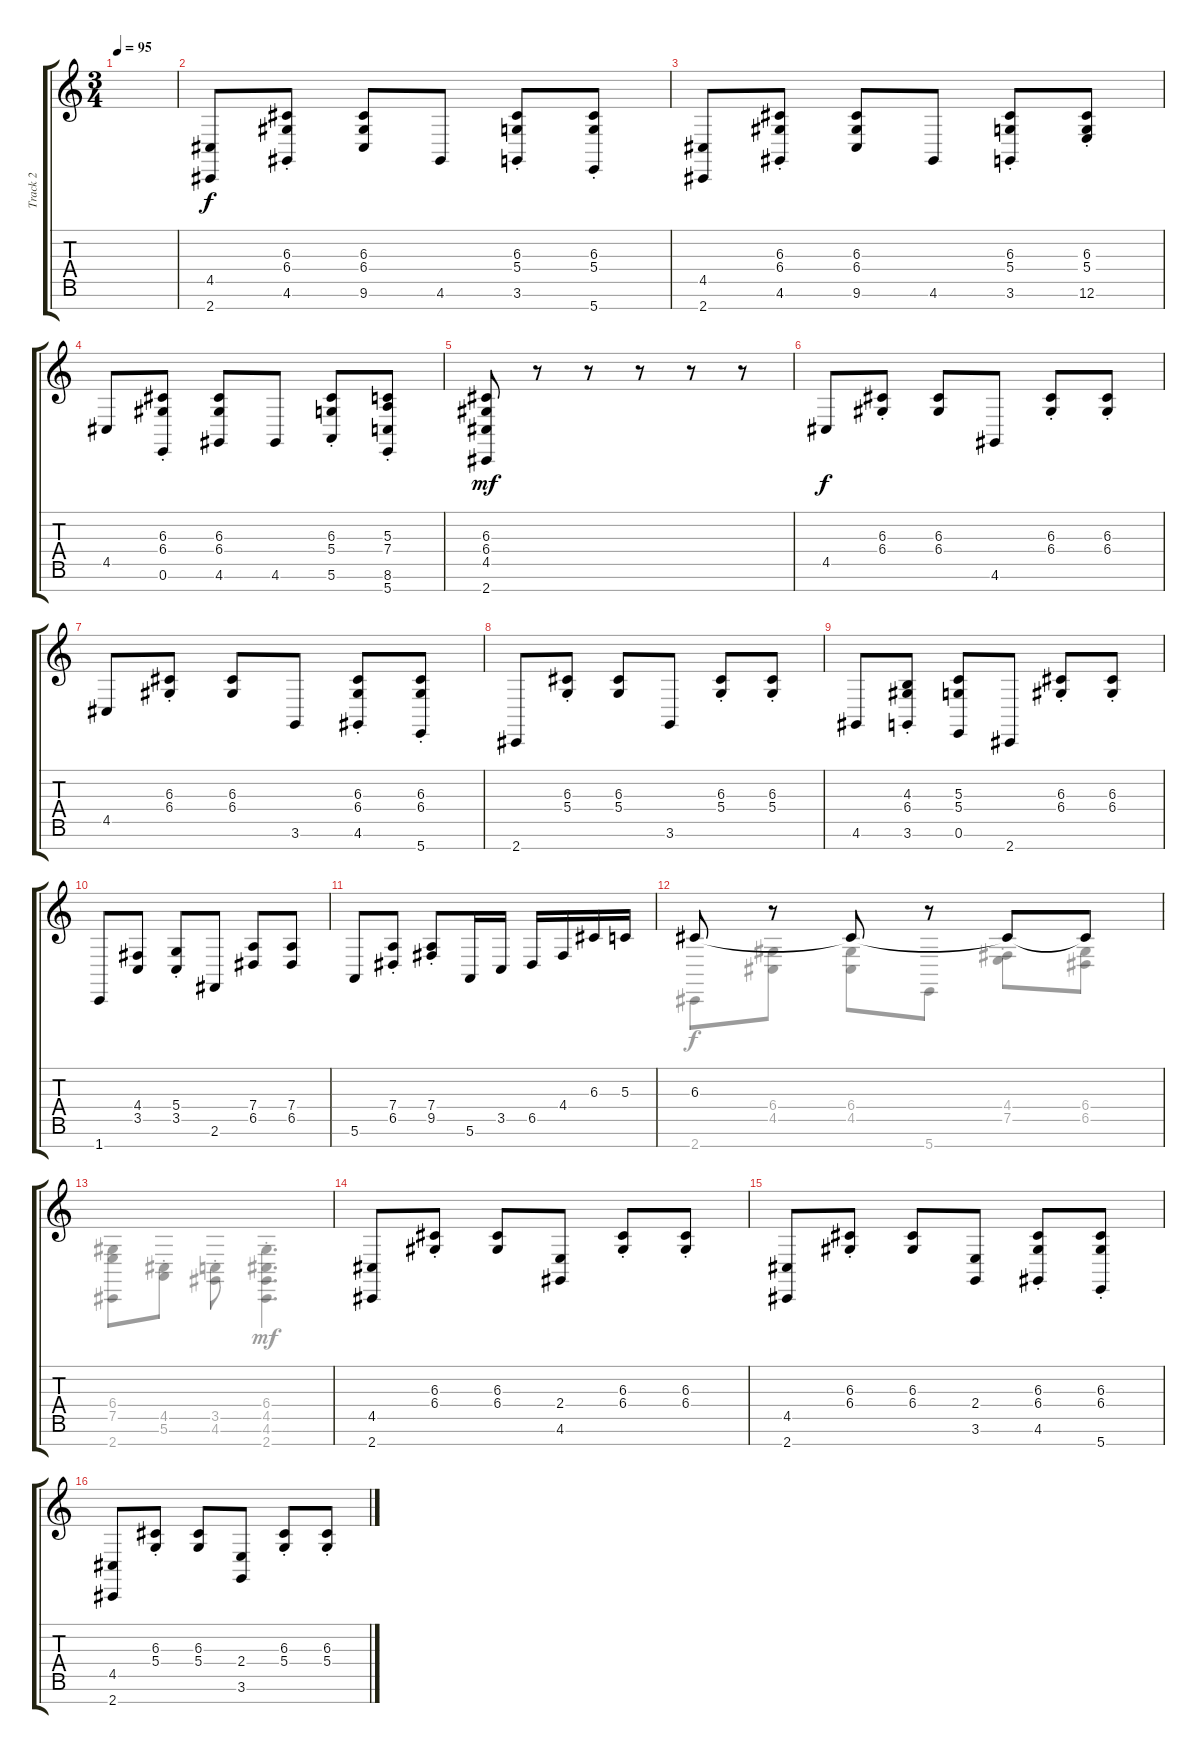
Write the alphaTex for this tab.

\track ("Track 2" "Track 2") {instrument stringensemble1}
\staff {score tabs}
\tuning (E4 B3 G3 D3 A2 E2 B1) {hide}
\voice
\ts (3 4)
\tempo 95
\clef g2
\ks c
|
(4.5 2.7).8 (6.3{st} 6.4{st} 4.6).8 (6.3 6.4 9.6).8 4.6.8 (6.3{st} 5.4{st} 3.6).8 (6.3 5.4{st} 5.7).8 |
(4.5 2.7).8 (6.3{st} 6.4{st} 4.6).8 (6.3 6.4 9.6).8 4.6.8 (6.3{st} 5.4{st} 3.6{st}).8 (6.3 5.4{st} 12.6{st}).8 |
4.5.8 (6.3{st} 6.4{st} 0.6).8 (6.3 6.4 4.6).8 4.6.8 (6.3{st} 5.4{st} 5.6).8 (5.3 7.4{st} 8.6 5.7).8 |
(6.3 6.4 4.5 2.7).8{dy mf} r.8 r.8 r.8 r.8 r.8 |
4.5.8{dy f} (6.3{st} 6.4{st}).8 (6.3 6.4).8 4.6.8 (6.3{st} 6.4{st}).8 (6.3 6.4{st}).8 |
4.5.8 (6.3{st} 6.4{st}).8 (6.3 6.4).8 3.6.8 (6.3{st} 6.4{st} 4.6).8 (6.3 6.4{st} 5.7).8 |
2.7.8 (6.3{st} 5.4{st}).8 (6.3 5.4).8 3.6.8 (6.3{st} 5.4{st}).8 (6.3 5.4{st}).8 |
4.6.8 (4.3{st} 6.4{st} 3.6{st}).8 (5.3 5.4 0.6).8 2.7.8 (6.3{st} 6.4{st}).8 (6.3 6.4{st}).8 |
1.7.8 (4.4 3.5).8 (5.4{st} 3.5{st}).8 2.6.8 (7.4 6.5).8 (7.4 6.5).8 |
5.6.8 (7.4{st} 6.5{st}).8 (7.4{st} 9.5{st}).8 5.6.16 3.5.16 6.5.16 4.4.16 6.3.16 5.3.16 |
6.3.8 r.8 6.3{t}.8 r.8 6.3{t}.8 6.3{t}.8 |
|
(4.5 2.7).8 (6.3{st} 6.4{st}).8 (6.3 6.4).8 (2.4 4.6).8 (6.3{st} 6.4{st}).8 (6.3 6.4{st}).8 |
(4.5 2.7).8 (6.3{st} 6.4{st}).8 (6.3 6.4).8 (2.4 3.6).8 (6.3{st} 6.4{st} 4.6).8 (6.3 6.4{st} 5.7).8 |
(4.5 2.7).8 (6.3{st} 5.4{st}).8 (6.3 5.4).8 (2.4 3.6).8 (6.3{st} 5.4{st}).8 (6.3 5.4{st}).8
\voice
\clef g2
\ottava regular
\simile none
\ks c
|
|
|
|
|
|
|
|
|
|
|
2.7.8{dy f} (6.4 4.5).8 (6.4 4.5).8 5.7.8 (4.4{st} 7.5{st}).8 (6.4 6.5).8 |
(6.4 7.5 2.7).8 (4.5{st} 5.6{st}).8 (3.5 4.6{st}).8 (6.4{st} 4.5{st} 4.6{st} 2.7{st}).4{d dy mf} |
|
|
